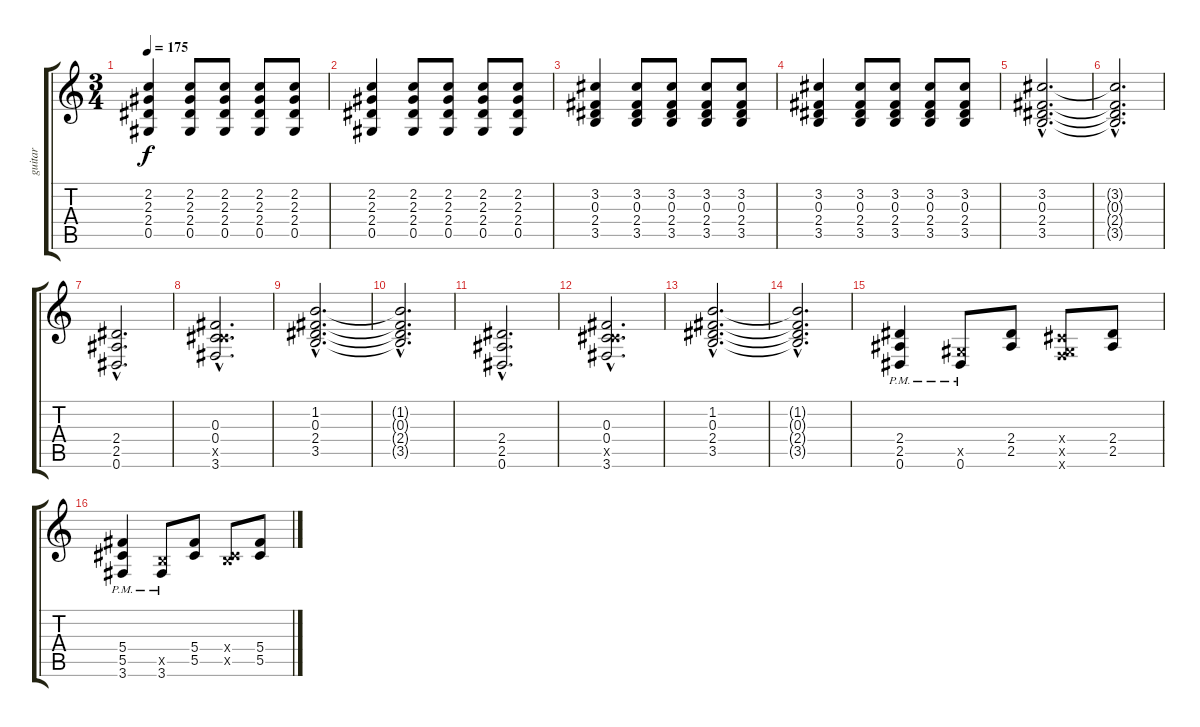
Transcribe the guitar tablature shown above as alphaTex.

\track ("guitar" "guitar") {instrument acousticguitarsteel}
\staff {score tabs}
\tuning (Eb4 Bb3 Gb3 Db3 Ab2 Eb2) {hide}
\ts (3 4)
\tempo 175
\clef g2
\ks c
(2.2 2.3 2.4 0.5).4{dy f} (2.2 2.3 2.4 0.5).8 (2.2 2.3 2.4 0.5).8 (2.2 2.3 2.4 0.5).8 (2.2 2.3 2.4 0.5).8 |
(2.2 2.3 2.4 0.5).4 (2.2 2.3 2.4 0.5).8 (2.2 2.3 2.4 0.5).8 (2.2 2.3 2.4 0.5).8 (2.2 2.3 2.4 0.5).8 |
(3.2 0.3 2.4 3.5).4 (3.2 0.3 2.4 3.5).8 (3.2 0.3 2.4 3.5).8 (3.2 0.3 2.4 3.5).8 (3.2 0.3 2.4 3.5).8 |
(3.2 0.3 2.4 3.5).4 (3.2 0.3 2.4 3.5).8 (3.2 0.3 2.4 3.5).8 (3.2 0.3 2.4 3.5).8 (3.2 0.3 2.4 3.5).8 |
(3.2{hac} 0.3{hac} 2.4{hac} 3.5{hac}).2{d} |
(3.2{hac t} 0.3{hac t} 2.4{hac t} 3.5{hac t}).2{d} |
(2.4{hac} 2.5{hac} 0.6{hac}).2{d} |
(0.3{hac} 0.4{hac} 5.5{hac x} 3.6{hac}).2{d} |
(1.2{hac} 0.3{hac} 2.4{hac} 3.5{hac}).2{d} |
(1.2{hac t} 0.3{hac t} 2.4{hac t} 3.5{hac t}).2{d} |
(2.4{hac} 2.5{hac} 0.6{hac}).2{d} |
(0.3{hac} 0.4{hac} 5.5{hac x} 3.6{hac}).2{d} |
(1.2{hac} 0.3{hac} 2.4{hac} 3.5{hac}).2{d} |
(1.2{hac t} 0.3{hac t} 2.4{hac t} 3.5{hac t}).2{d} |
(2.4{pm} 2.5{pm} 0.6).4 (0.5{x} 0.6{pm}).8 (2.4 2.5).8 (0.4{x} 0.5{x} 2.6{x}).8 (2.4 2.5).8 |
(5.4{pm} 5.5{pm} 3.6).4 (3.5{x} 3.6{pm}).8 (5.4 5.5).8 (0.4{x} 3.5{x}).8 (5.4 5.5).8
